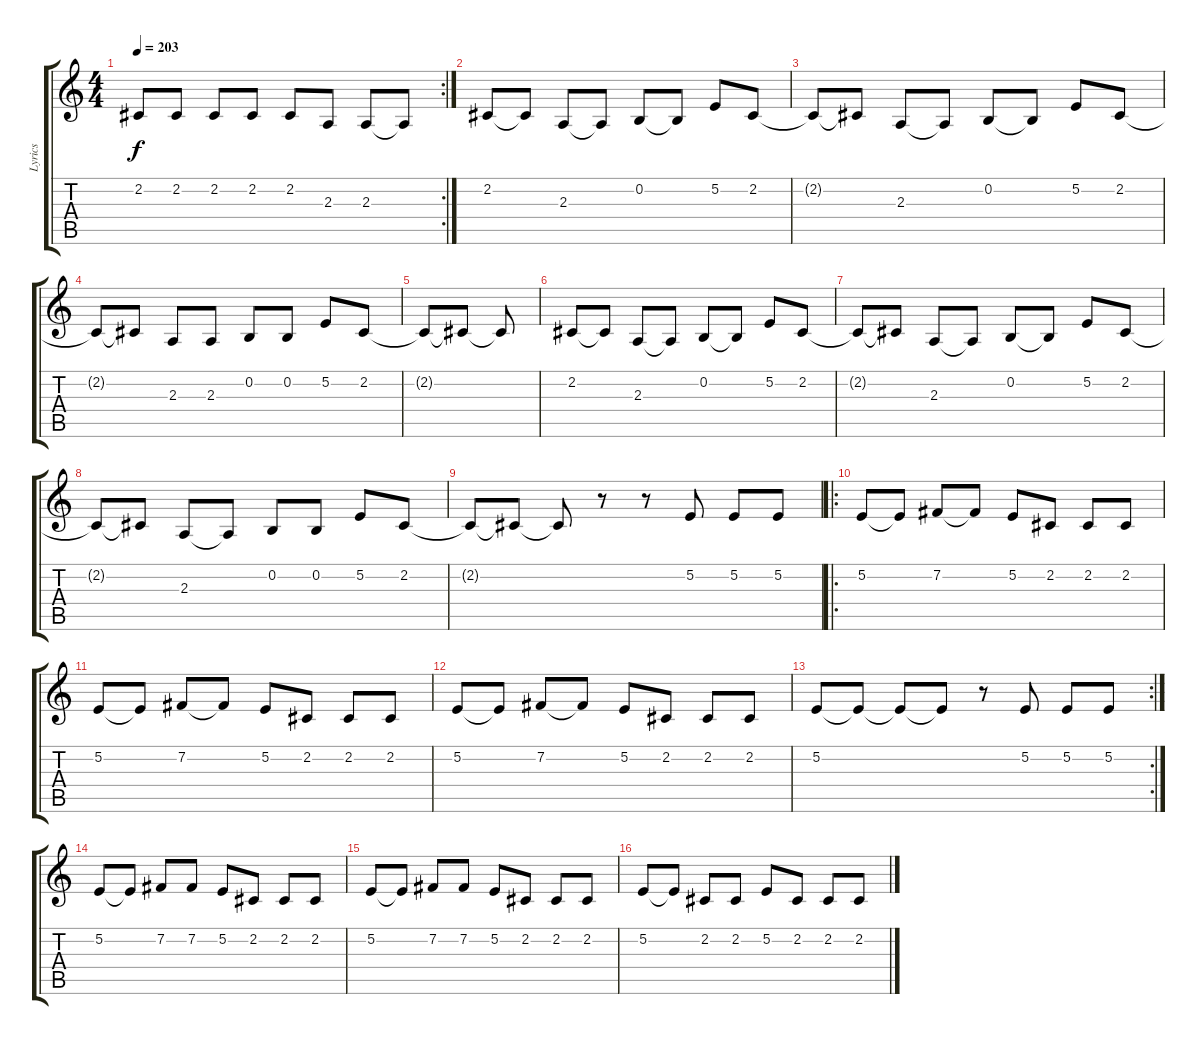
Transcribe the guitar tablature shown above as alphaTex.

\track ("Lyrics" "Lyrics") {instrument tenorsax}
\staff {score tabs}
\tuning (E4 B3 G3 D3 A2 E2) {hide}
\rc 2
\ts (4 4)
\tempo 203
\clef g2
\ks c
2.2.8{dy f} 2.2.8 2.2.8 2.2.8 2.2.8 2.3.8 2.3.8 2.3{t}.8 |
2.2.8 2.2{t}.8 2.3.8 2.3{t}.8 0.2.8 0.2{t}.8 5.2.8 2.2.8 |
2.2{t}.8 2.2{t}.8 2.3.8 2.3{t}.8 0.2.8 0.2{t}.8 5.2.8 2.2.8 |
2.2{t}.8 2.2{t}.8 2.3.8 2.3.8 0.2.8 0.2.8 5.2.8 2.2.8 |
2.2{t}.8 2.2{t}.8 2.2{t}.8 |
2.2.8 2.2{t}.8 2.3.8 2.3{t}.8 0.2.8 0.2{t}.8 5.2.8 2.2.8 |
2.2{t}.8 2.2{t}.8 2.3.8 2.3{t}.8 0.2.8 0.2{t}.8 5.2.8 2.2.8 |
2.2{t}.8 2.2{t}.8 2.3.8 2.3{t}.8 0.2.8 0.2.8 5.2.8 2.2.8 |
2.2{t}.8 2.2{t}.8 2.2{t}.8 r.8 r.8 5.2.8 5.2.8 5.2.8 |
\ro
5.2.8 5.2{t}.8 7.2.8 7.2{t}.8 5.2.8 2.2.8 2.2.8 2.2.8 |
5.2.8 5.2{t}.8 7.2.8 7.2{t}.8 5.2.8 2.2.8 2.2.8 2.2.8 |
5.2.8 5.2{t}.8 7.2.8 7.2{t}.8 5.2.8 2.2.8 2.2.8 2.2.8 |
\rc 2
5.2.8 5.2{t}.8 5.2{t}.8 5.2{t}.8 r.8 5.2.8 5.2.8 5.2.8 |
5.2.8 5.2{t}.8 7.2.8 7.2.8 5.2.8 2.2.8 2.2.8 2.2.8 |
5.2.8 5.2{t}.8 7.2.8 7.2.8 5.2.8 2.2.8 2.2.8 2.2.8 |
5.2.8 5.2{t}.8 2.2.8 2.2.8 5.2.8 2.2.8 2.2.8 2.2.8
